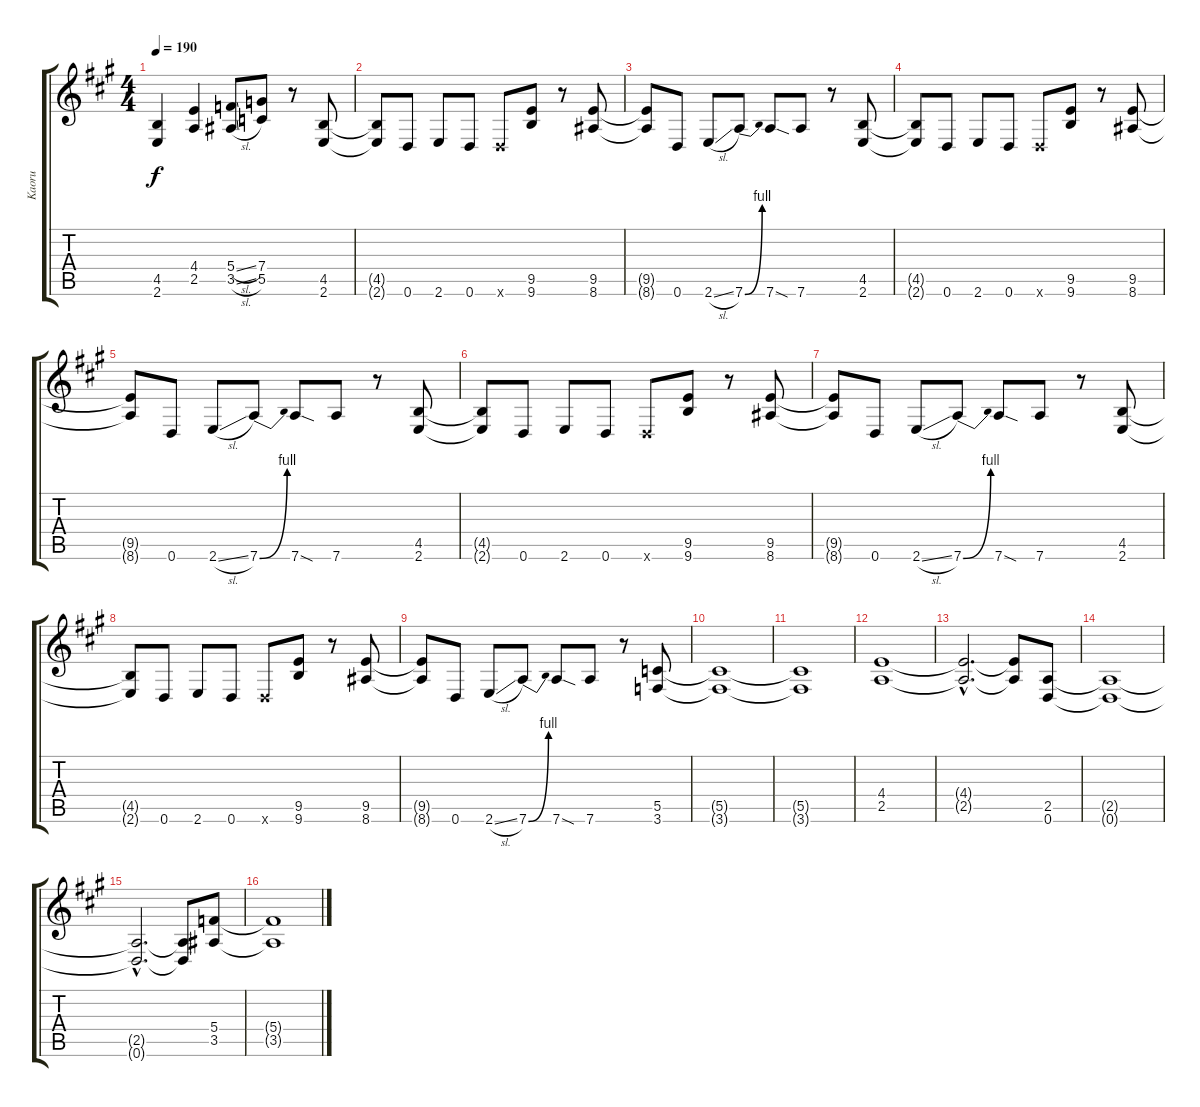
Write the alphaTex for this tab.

\track ("Kaoru" "Kaoru") {instrument distortionguitar}
\staff {score tabs}
\tuning (D4 A3 F3 C3 G2 D2) {hide}
\ts (4 4)
\tempo 190
\clef g2
\ks a
(4.5{t} 2.6{t}).4{dy f} (4.4 2.5).4 (5.4{sl} 3.5{sl}).8 (7.4 5.5).8 r.8 (4.5 2.6).8 |
(4.5{t} 2.6{t}).8 0.6.8 2.6.8 0.6.8 0.6{x}.8 (9.5 9.6).8 r.8 (9.5 8.6).8 |
(9.5{t} 8.6{t}).8 0.6.8 2.6{sl}.8 7.6{be (bend 0 0 60 4)}.8 7.6{sod}.8 7.6.8 r.8 (4.5 2.6).8 |
(4.5{t} 2.6{t}).8 0.6.8 2.6.8 0.6.8 0.6{x}.8 (9.5 9.6).8 r.8 (9.5 8.6).8 |
(9.5{t} 8.6{t}).8 0.6.8 2.6{sl}.8 7.6{be (bend 0 0 60 4)}.8 7.6{sod}.8 7.6.8 r.8 (4.5 2.6).8 |
(4.5{t} 2.6{t}).8 0.6.8 2.6.8 0.6.8 0.6{x}.8 (9.5 9.6).8 r.8 (9.5 8.6).8 |
(9.5{t} 8.6{t}).8 0.6.8 2.6{sl}.8 7.6{be (bend 0 0 60 4)}.8 7.6{sod}.8 7.6.8 r.8 (4.5 2.6).8 |
(4.5{t} 2.6{t}).8 0.6.8 2.6.8 0.6.8 0.6{x}.8 (9.5 9.6).8 r.8 (9.5 8.6).8 |
(9.5{t} 8.6{t}).8 0.6.8 2.6{sl}.8 7.6{be (bend 0 0 60 4)}.8 7.6{sod}.8 7.6.8 r.8 (5.5 3.6).8 |
(5.5{t} 3.6{t}).1 |
(5.5{t} 3.6{t}).1 |
(4.4 2.5).1 |
(4.4{hac t} 2.5{hac t}).2{d} (4.4{t} 2.5{t}).8 (2.5 0.6).8 |
(2.5{t} 0.6{t}).1 |
(2.5{hac t} 0.6{hac t}).2{d} (2.5{t} 0.6{t}).8 (5.4 3.5).8 |
(5.4{t} 3.5{t}).1
